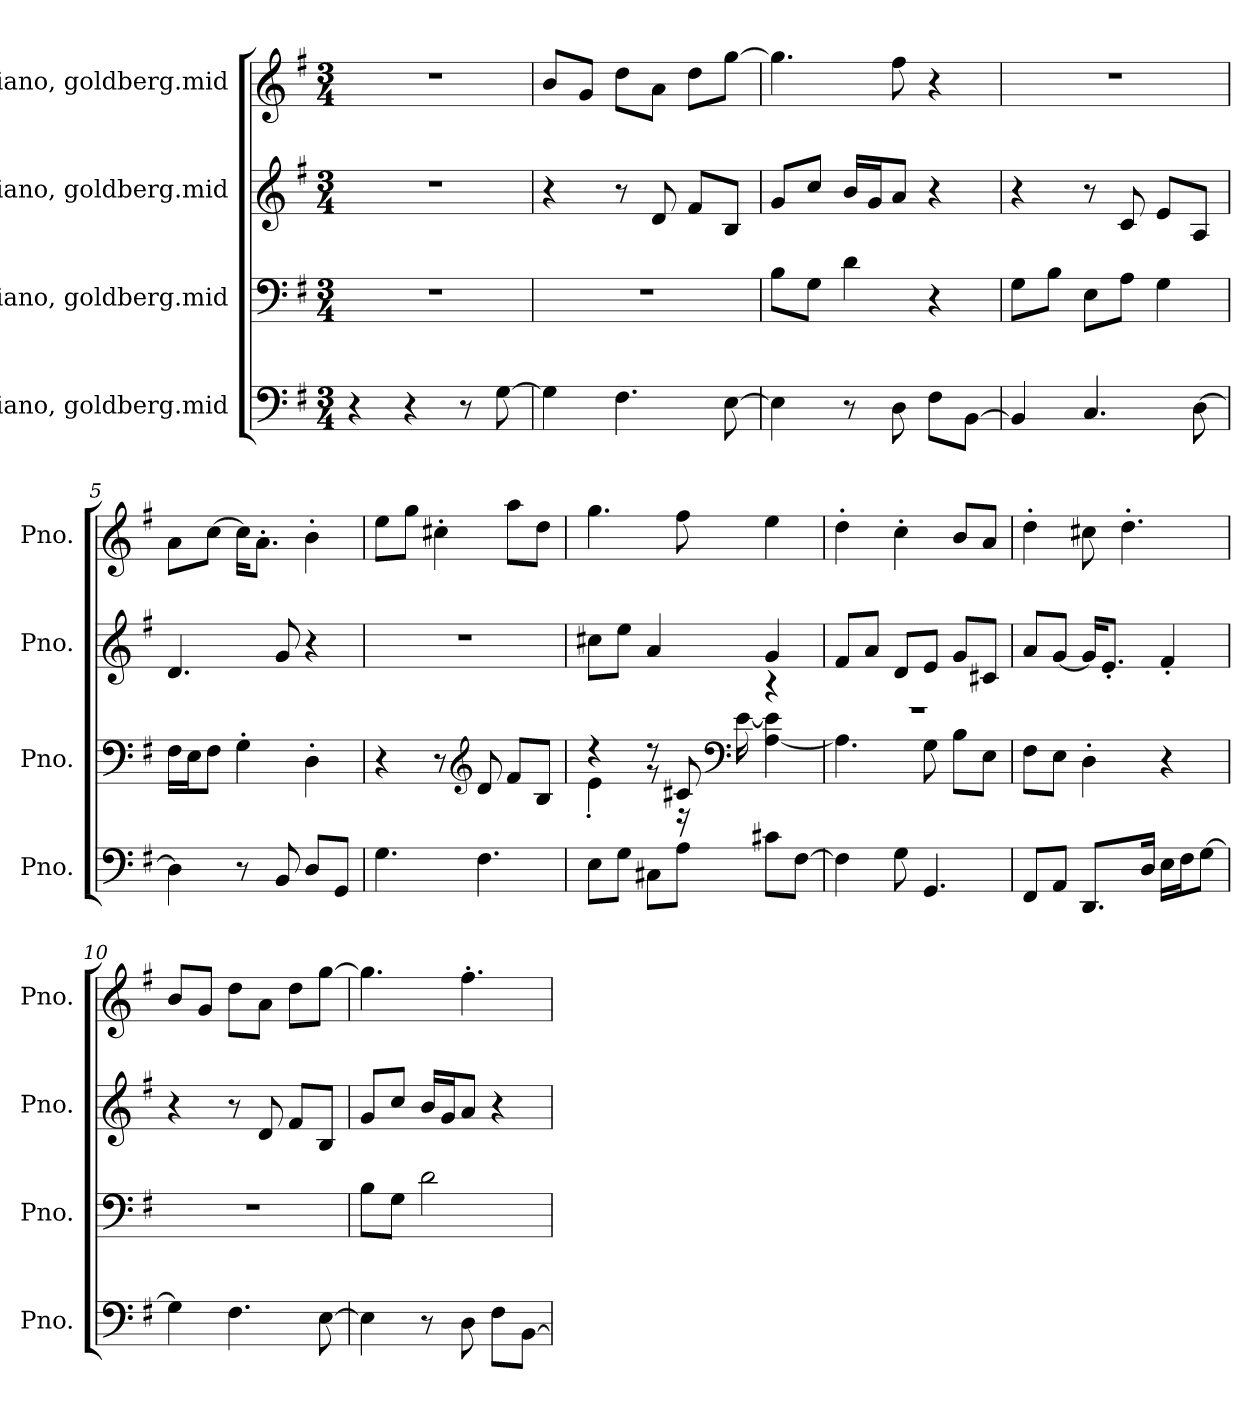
**kern	**kern	**kern	**kern
*part4	*part3	*part2	*part1
*staff4	*staff3	*staff2	*staff1
*I"Piano, goldberg.mid	*I"Piano, goldberg.mid	*I"Piano, goldberg.mid	*I"Piano, goldberg.mid
*I'Pno.	*I'Pno.	*I'Pno.	*I'Pno.
*clefF4	*clefF4	*clefG2	*clefG2
*k[f#]	*k[f#]	*k[f#]	*k[f#]
*M3/4	*M3/4	*M3/4	*M3/4
*MM120	*MM120	*MM120	*MM120
=1	=1	=1	=1
4r	2.r	2.r	2.r
4r	.	.	.
8r	.	.	.
[8G\	.	.	.
=2	=2	=2	=2
4G\]	2.r	4r	8b/L
.	.	.	8g/J
4.F#\	.	8r	8dd\L
.	.	8d/	8a\J
.	.	8f#/L	8dd\L
[8E\	.	8B/J	[8gg\J
=3	=3	=3	=3
4E\]	8B\L	8g/L	4.gg\]
.	8G\J	8cc/J	.
8r	4d\	16b/LL	.
.	.	16g/J	.
8D\	.	8a/J	8ff#\
8F#\L	4r	4r	4r
[8BB\J	.	.	.
=4	=4	=4	=4
4BB/]	8G\L	4r	2.r
.	8B\J	.	.
4.C/	8E\L	8r	.
.	8A\J	8c/	.
.	4G\	8e/L	.
[8D\	.	8A/J	.
=5	=5	=5	=5
4D\]	16F#\LL	4.d/	8a\L
.	16E\J	.	.
.	8F#\J	.	[8cc\J
8r	4G'\	.	16cc\KL]
.	.	.	8.a'\J
8BB/	.	8g/	.
8D/L	4D'\	4r	4b'\
8GG/J	.	.	.
!!LO:LB:g=z
=6	=6	=6	=6
4.G\	4r	2.r	8ee\L
.	.	.	8gg\J
.	8r	.	4cc#X'\
*	*clefG2	*	*
4.F#\	8d/	.	.
.	8f#/L	.	8aa\L
.	8B/J	.	8dd\J
=7	=7	=7	=7
*	*^	*	*
8E\L	4r	4e'\	8cc#X\L	4.gg\
8G\J	.	.	8ee\J	.
8C#X\L	8r	8r	4a/	.
8A\J	8c#X/	16r	.	8ff#\
*	*clefF4	*	*	*
.	.	[16e\	.	.
8c#X\L	4r	[4A\ 4e\]	4g/	4ee\
[8F#\J	.	.	.	.
=8	=8	=8	=8	=8
4F#\]	2.r	4.A\]	8f#/L	4dd'\
.	.	.	8a/J	.
8G\	.	.	8d/L	4cc'\
4.GG/	.	8G\	8e/J	.
.	.	8B\L	8g/L	8b/L
.	.	8E\J	8c#X/J	8a/J
*	*v	*v	*	*
=9	=9	=9	=9
8FF#/L	8F#\L	8a/L	4dd'\
8AA/J	8E\J	[8g/J	.
8.DD/L	4D'\	16g/KL]	8cc#X\
.	.	8.e'/J	.
.	.	.	4.dd'\
16D/Jk	.	.	.
16E\LL	4r	4f#'/	.
16F#\J	.	.	.
[8G\J	.	.	.
!!LO:LB:g=z
=10	=10	=10	=10
4G\]	2.r	4r	8b/L
.	.	.	8g/J
4.F#\	.	8r	8dd\L
.	.	8d/	8a\J
.	.	8f#/L	8dd\L
[8E\	.	8B/J	[8gg\J
=11	=11	=11	=11
4E\]	8B\L	8g/L	4.gg\]
.	8G\J	8cc/J	.
8r	2d\	16b/LL	.
.	.	16g/J	.
8D\	.	8a/J	4.ff#'\
8F#\L	.	4r	.
[8BB\J	.	.	.
=	=	=	=
*-	*-	*-	*-
